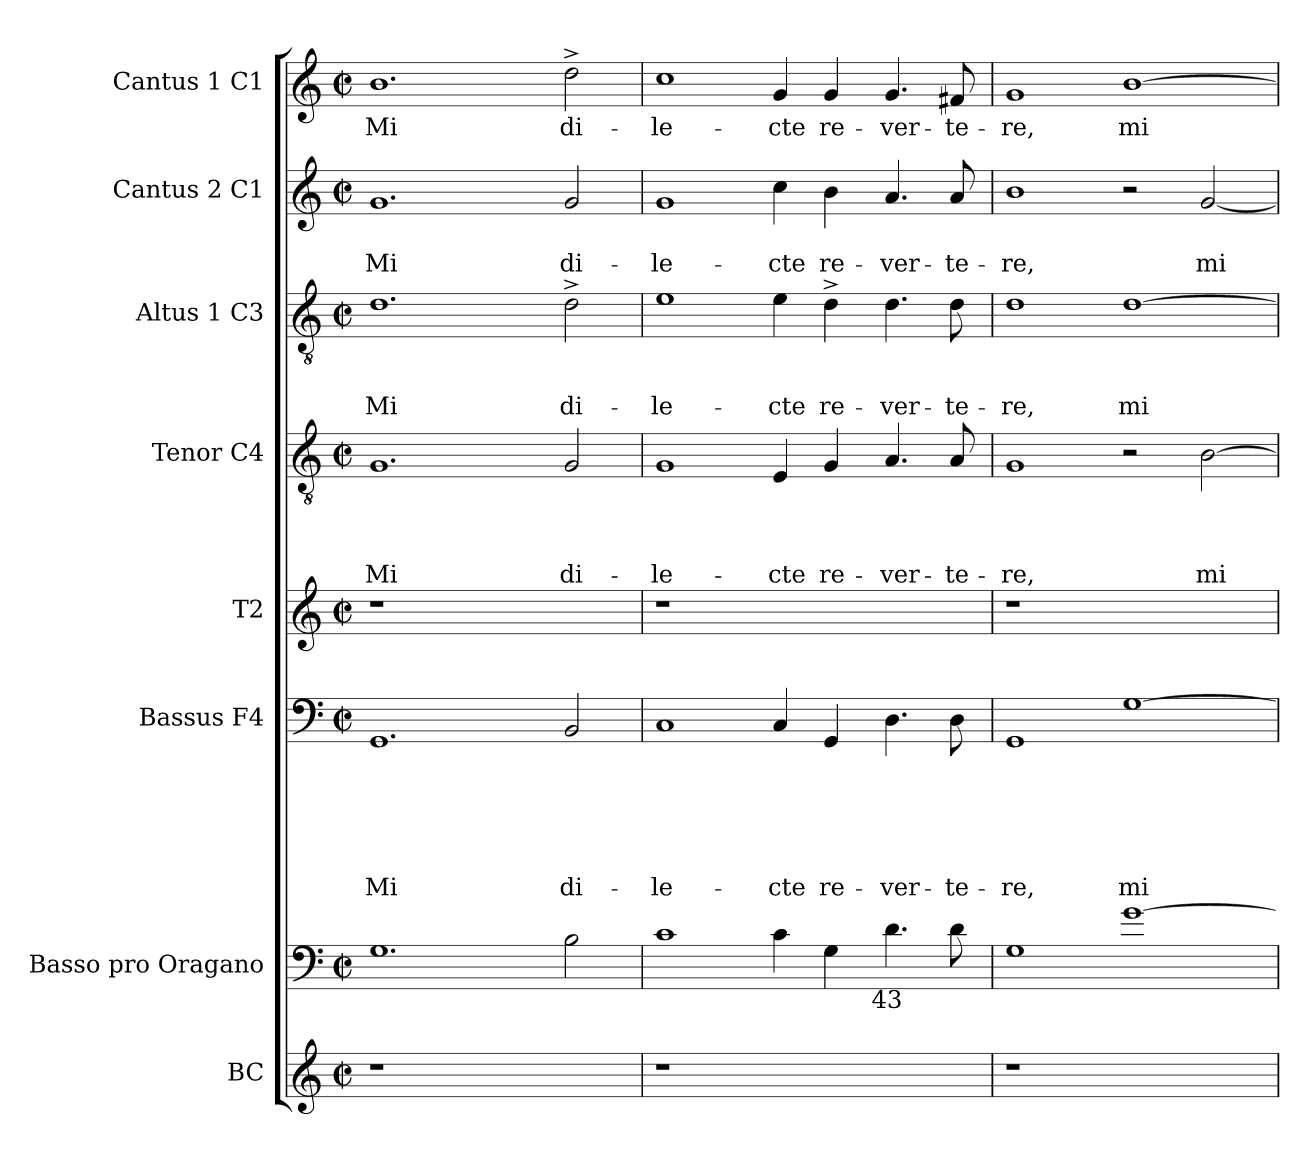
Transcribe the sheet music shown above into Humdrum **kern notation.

**kern	**kern	**kern	**text	**text	**text	**text	**text	**text	**kern	**kern	**text	**text	**text	**text	**kern	**text	**text	**text	**kern	**text	**text	**kern	**text
*part8	*part7	*part6	*part6	*part6	*part6	*part6	*part6	*part6	*part5	*part4	*part4	*part4	*part4	*part4	*part3	*part3	*part3	*part3	*part2	*part2	*part2	*part1	*part1
*staff8	*staff7	*staff6	*staff6	*staff6	*staff6	*staff6	*staff6	*staff6	*staff5	*staff4	*staff4	*staff4	*staff4	*staff4	*staff3	*staff3	*staff3	*staff3	*staff2	*staff2	*staff2	*staff1	*staff1
*I"BC	*I"Basso pro Oragano	*I"Bassus F4	*	*	*	*	*	*	*I"T2	*I"Tenor C4	*	*	*	*	*I"Altus 1 C3	*	*	*	*I"Cantus 2 C1	*	*	*I"Cantus 1 C1	*
*I'BC	*	*I'B	*	*	*	*	*	*	*I'T2	*I'T	*	*	*	*	*I'A	*	*	*	*I'C2	*	*	*I'C	*
*clefG2	*clefF4	*clefF4	*	*	*	*	*	*	*clefG2	*clefGv2	*	*	*	*	*clefGv2	*	*	*	*clefG2	*	*	*clefG2	*
*	*ITrd7c12	*	*	*	*	*	*	*	*	*	*	*	*	*	*	*	*	*	*	*	*	*	*
*k[]	*k[]	*k[]	*	*	*	*	*	*	*k[]	*k[]	*	*	*	*	*k[]	*	*	*	*k[]	*	*	*k[]	*
*C:	*C:	*C:	*	*	*	*	*	*	*C:	*C:	*	*	*	*	*C:	*	*	*	*C:	*	*	*C:	*
*M2/2	*M2/2	*M2/2	*	*	*	*	*	*	*M2/2	*M2/2	*	*	*	*	*M2/2	*	*	*	*M2/2	*	*	*M2/2	*
*met(c|)	*met(c|)	*met(c|)	*	*	*	*	*	*	*met(c|)	*met(c|)	*	*	*	*	*met(c|)	*	*	*	*met(c|)	*	*	*met(c|)	*
=1	=1	=1	=1	=1	=1	=1	=1	=1	=1	=1	=1	=1	=1	=1	=1	=1	=1	=1	=1	=1	=1	=1	=1
!	!	!	!	!	!	!	!	!LO:LY:b	!	!	!	!	!	!LO:LY:b	!	!	!	!LO:LY:b	!	!	!LO:LY:b	!	!LO:LY:b
1r	1.GG	1.GG	.	.	.	.	.	Mi	1r	1.G	.	.	.	Mi	1.d	.	.	Mi	1.g	.	Mi	1.b	Mi
1ryy	.	.	.	.	.	.	.	.	1ryy	.	.	.	.	.	.	.	.	.	.	.	.	.	.
!	!	!	!	!	!	!	!	!LO:LY:b	!	!	!	!	!	!LO:LY:b	!	!	!	!LO:LY:b	!	!	!LO:LY:b	!	!LO:LY:b
.	2BB\	2BB/	.	.	.	.	.	di-	.	2G/	.	.	.	di-	2d^>\	.	.	di-	2g/	.	di-	2dd^>\	di-
=2	=2	=2	=2	=2	=2	=2	=2	=2	=2	=2	=2	=2	=2	=2	=2	=2	=2	=2	=2	=2	=2	=2	=2
!	!	!	!	!	!	!	!	!LO:LY:b	!	!	!	!	!	!LO:LY:b	!	!	!	!LO:LY:b	!	!	!LO:LY:b	!	!LO:LY:b
*	*^	*	*	*	*	*	*	*	*	*	*	*	*	*	*	*	*	*	*	*	*	*	*
1r	1C	1ryy	1C	.	.	.	.	.	-le-	1r	1G	.	.	.	-le-	1e	.	.	-le-	1g	.	-le-	1cc	-le-
!	!	!	!	!	!	!	!	!	!LO:LY:b	!	!	!	!	!	!LO:LY:b	!	!	!	!LO:LY:b	!	!	!LO:LY:b	!	!LO:LY:b
1ryy	4C\	4...ryy	4C/	.	.	.	.	.	-cte	1ryy	4E/	.	.	.	-cte	4e\	.	.	-cte	4cc\	.	-cte	4g/	-cte
!	!	!	!	!	!	!	!	!	!LO:LY:b	!	!	!	!	!	!LO:LY:b	!	!	!	!LO:LY:b	!	!	!LO:LY:b	!	!LO:LY:b
.	4GG\	.	4GG/	.	.	.	.	.	re-	.	4G/	.	.	.	re-	4d^>\	.	.	re-	4b\	.	re-	4g/	re-
!	!	!LO:TX:b:t=43	!	!	!	!	!	!	!	!	!	!	!	!	!	!	!	!	!	!	!	!	!	!
.	.	2ryy	.	.	.	.	.	.	.	.	.	.	.	.	.	.	.	.	.	.	.	.	.	.
!	!	!	!	!	!	!	!	!	!LO:LY:b	!	!	!	!	!	!LO:LY:b	!	!	!	!LO:LY:b	!	!	!LO:LY:b	!	!LO:LY:b
.	4.D\	.	4.D\	.	.	.	.	.	-ver-	.	4.A/	.	.	.	-ver-	4.d\	.	.	-ver-	4.a/	.	-ver-	4.g/	-ver-
!	!	!	!	!	!	!	!	!	!LO:LY:b	!	!	!	!	!	!LO:LY:b	!	!	!	!LO:LY:b	!	!	!LO:LY:b	!	!LO:LY:b
.	8D\	.	8D\	.	.	.	.	.	-te-	.	8A/	.	.	.	-te-	8d\	.	.	-te-	8a/	.	-te-	8f#X/	-te-
.	.	32ryy	.	.	.	.	.	.	.	.	.	.	.	.	.	.	.	.	.	.	.	.	.	.
=3	=3	=3	=3	=3	=3	=3	=3	=3	=3	=3	=3	=3	=3	=3	=3	=3	=3	=3	=3	=3	=3	=3	=3	=3
!	!	!	!	!	!	!	!	!	!LO:LY:b	!	!	!	!	!	!LO:LY:b	!	!	!	!LO:LY:b	!	!	!LO:LY:b	!	!LO:LY:b
*	*v	*v	*	*	*	*	*	*	*	*	*	*	*	*	*	*	*	*	*	*	*	*	*	*
1r	1GG	1GG	.	.	.	.	.	-re,	1r	1G	.	.	.	-re,	1d	.	.	-re,	1b	.	-re,	1g	-re,
!	!	!	!	!	!	!	!	!LO:LY:b	!	!	!	!	!	!	!	!	!	!LO:LY:b	!	!	!	!	!LO:LY:b
1ryy	[>1G	[>1G	.	.	.	.	.	mi	1ryy	2r	.	.	.	.	[>1d	.	.	mi	2r	.	.	[>1b	mi
!	!	!	!	!	!	!	!	!	!	!	!	!	!	!LO:LY:b	!	!	!	!	!	!	!LO:LY:b	!	!
.	.	.	.	.	.	.	.	.	.	[>2B\	.	.	.	mi	.	.	.	.	[<2g/	.	mi	.	.
=	=	=	=	=	=	=	=	=	=	=	=	=	=	=	=	=	=	=	=	=	=	=	=
*-	*-	*-	*-	*-	*-	*-	*-	*-	*-	*-	*-	*-	*-	*-	*-	*-	*-	*-	*-	*-	*-	*-	*-
